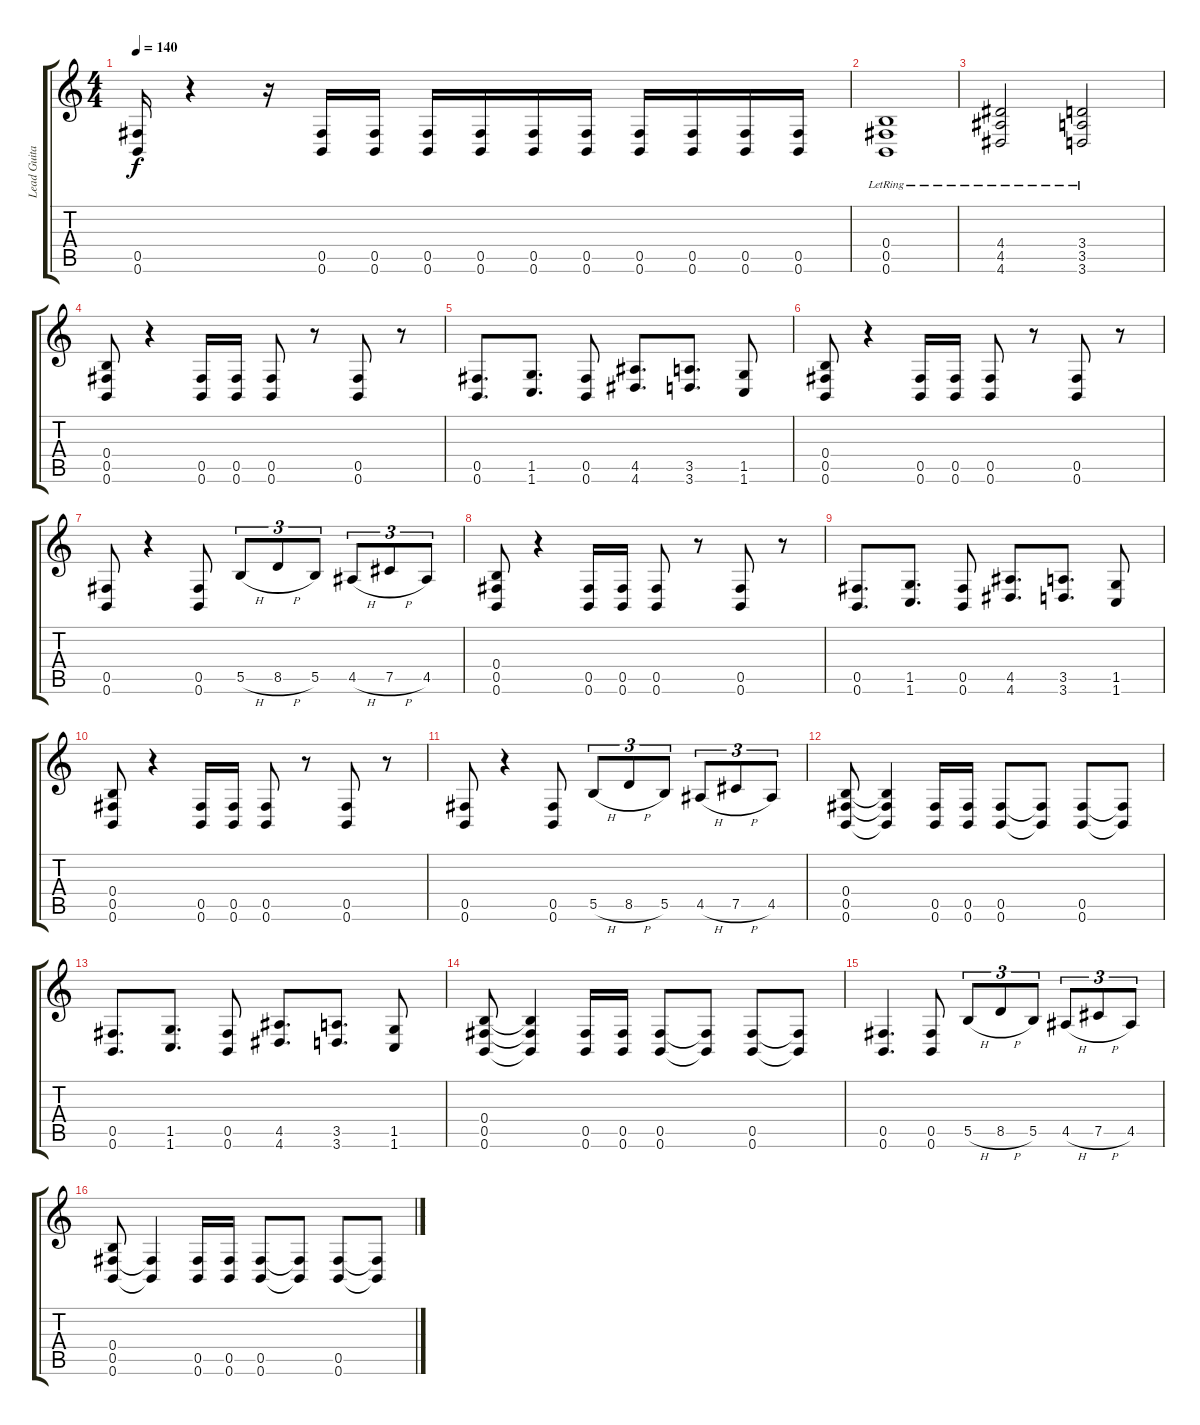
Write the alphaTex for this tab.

\track ("Lead Guitar" "Lead Guita") {instrument distortionguitar}
\staff {score tabs}
\tuning (Db4 Ab3 E3 B2 Gb2 B1) {hide}
\ts (4 4)
\tempo 140
\clef g2
\ks c
(0.5 0.6).16{dy f} r.4 r.16 (0.5 0.6).16 (0.5 0.6).16 (0.5 0.6).16 (0.5 0.6).16 (0.5 0.6).16 (0.5 0.6).16 (0.5 0.6).16 (0.5 0.6).16 (0.5 0.6).16 (0.5 0.6).16 |
(0.4{lr} 0.5{lr} 0.6{lr}).1 |
(4.4{lr} 4.5{lr} 4.6{lr}).2 (3.4{lr} 3.5{lr} 3.6{lr}).2 |
(0.4 0.5 0.6).8 r.4 (0.5 0.6).16 (0.5 0.6).16 (0.5 0.6).8 r.8 (0.5 0.6).8 r.8 |
(0.5 0.6).8{d} (1.5 1.6).8{d} (0.5 0.6).8 (4.5 4.6).8{d} (3.5 3.6).8{d} (1.5 1.6).8 |
(0.4 0.5 0.6).8 r.4 (0.5 0.6).16 (0.5 0.6).16 (0.5 0.6).8 r.8 (0.5 0.6).8 r.8 |
(0.5 0.6).8 r.4 (0.5 0.6).8 5.5{h}.8{tu (3 2)} 8.5{h}.8{tu (3 2)} 5.5.8{tu (3 2)} 4.5{h}.8{tu (3 2)} 7.5{h}.8{tu (3 2)} 4.5.8{tu (3 2)} |
(0.4 0.5 0.6).8 r.4 (0.5 0.6).16 (0.5 0.6).16 (0.5 0.6).8 r.8 (0.5 0.6).8 r.8 |
(0.5 0.6).8{d} (1.5 1.6).8{d} (0.5 0.6).8 (4.5 4.6).8{d} (3.5 3.6).8{d} (1.5 1.6).8 |
(0.4 0.5 0.6).8 r.4 (0.5 0.6).16 (0.5 0.6).16 (0.5 0.6).8 r.8 (0.5 0.6).8 r.8 |
(0.5 0.6).8 r.4 (0.5 0.6).8 5.5{h}.8{tu (3 2)} 8.5{h}.8{tu (3 2)} 5.5.8{tu (3 2)} 4.5{h}.8{tu (3 2)} 7.5{h}.8{tu (3 2)} 4.5.8{tu (3 2)} |
(0.4 0.5 0.6).8 (0.4{t} 0.5{t} 0.6{t}).4 (0.5 0.6).16 (0.5 0.6).16 (0.5 0.6).8 (0.5{t} 0.6{t}).8 (0.5 0.6).8 (0.5{t} 0.6{t}).8 |
(0.5 0.6).8{d} (1.5 1.6).8{d} (0.5 0.6).8 (4.5 4.6).8{d} (3.5 3.6).8{d} (1.5 1.6).8 |
(0.4 0.5 0.6).8 (0.4{t} 0.5{t} 0.6{t}).4 (0.5 0.6).16 (0.5 0.6).16 (0.5 0.6).8 (0.5{t} 0.6{t}).8 (0.5 0.6).8 (0.5{t} 0.6{t}).8 |
(0.5 0.6).4{d} (0.5 0.6).8 5.5{h}.8{tu (3 2)} 8.5{h}.8{tu (3 2)} 5.5.8{tu (3 2)} 4.5{h}.8{tu (3 2)} 7.5{h}.8{tu (3 2)} 4.5.8{tu (3 2)} |
(0.4 0.5 0.6).8 (0.5{t} 0.6{t}).4 (0.5 0.6).16 (0.5 0.6).16 (0.5 0.6).8 (0.5{t} 0.6{t}).8 (0.5 0.6).8 (0.5{t} 0.6{t}).8
